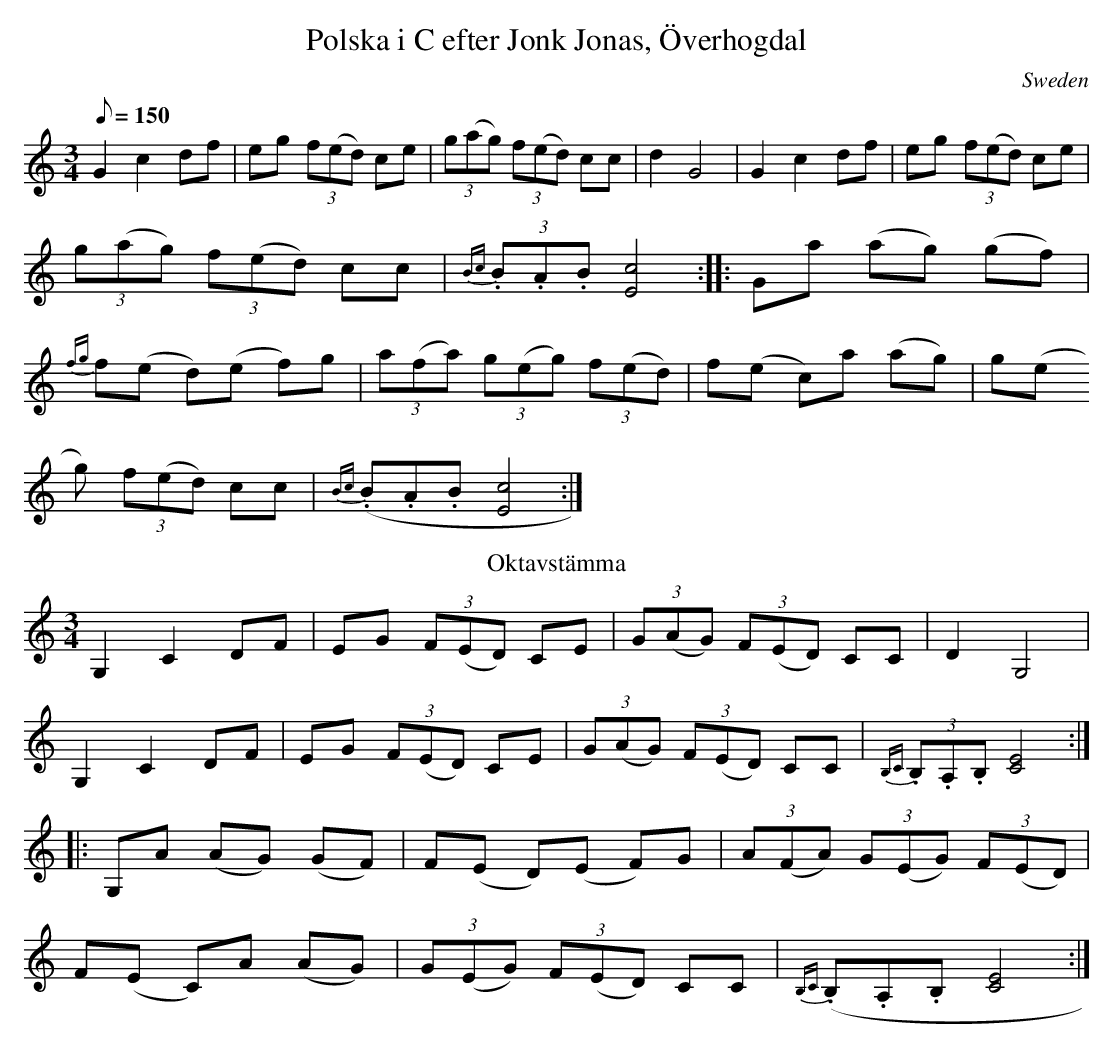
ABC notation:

X:1
T:Polska i C efter Jonk Jonas, Överhogdal
O:Sweden
M:3/4
L:1/8
Q:150
K:C
G2 c2 df|eg (3f(ed) ce|(3g(ag) (3f(ed) cc|d2 G4|\
G2 c2 df|eg (3f(ed) ce|(3g(ag) (3f(ed) cc|{Bc}(3.B.A.B [E4c4]::\
Ga (ag) (gf)|{fg}f(e d)(e f)g|(3a(fa) (3g(eg) (3f(ed)|f(e c)a (ag)|(3g(e
g) (3f(ed) cc|\
{Bc}(.B.A.B [E4c4]:|\
T:Oktavstämma
G,2 C2 DF|EG (3F(ED) CE|(3G(AG) (3F(ED) CC|D2 G,4|\
G,2 C2 DF|EG (3F(ED) CE|(3G(AG) (3F(ED) CC|{B,C}(3.B,.A,.B, [C4E4]::\
G,A (AG) (GF)|F(E D)(E F)G|(3A(FA) (3G(EG) (3F(ED)|F(E C)A (AG)|\
(3G(EG) (3F(ED) CC|{B,C}(.B,.A,.B, [C4E4]:|\
